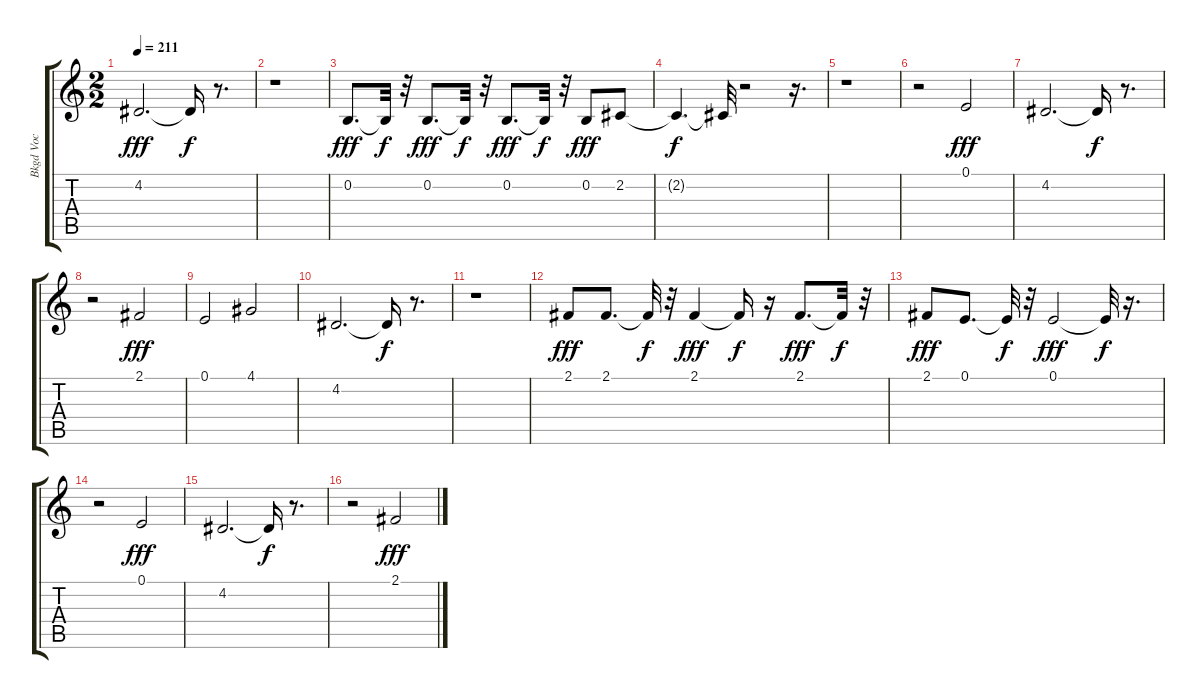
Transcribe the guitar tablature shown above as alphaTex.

\track ("Bkgd Voc" "Bkgd Voc") {instrument choiraahs}
\staff {score tabs}
\tuning (E4 B3 G3 D3 A2 E2) {hide}
\ts (2 2)
\tempo 211
\clef g2
\ks c
4.2.2{d dy fff} 4.2{t}.16{dy f} r.8{d} |
r.1 |
0.2.8{d dy fff} 0.2{t}.32{dy f} r.32 0.2.8{d dy fff} 0.2{t}.32{dy f} r.32 0.2.8{d dy fff} 0.2{t}.32{dy f} r.32 0.2.8{dy fff} 2.2.8 |
2.2{t}.4{d dy f} 2.2{t}.32 r.2 r.16{d} |
r.1 |
r.2 0.1.2{dy fff} |
4.2.2{d} 4.2{t}.16{dy f} r.8{d} |
r.2 2.1.2{dy fff} |
0.1.2 4.1.2 |
4.2.2{d} 4.2{t}.16{dy f} r.8{d} |
r.1 |
2.1.8{dy fff} 2.1.8{d} 2.1{t}.32{dy f} r.32 2.1.4{dy fff} 2.1{t}.16{dy f} r.16 2.1.8{d dy fff} 2.1{t}.32{dy f} r.32 |
2.1.8{dy fff} 0.1.8{d} 0.1{t}.32{dy f} r.32 0.1.2{dy fff} 0.1{t}.32{dy f} r.16{d} |
r.2 0.1.2{dy fff} |
4.2.2{d} 4.2{t}.16{dy f} r.8{d} |
r.2 2.1.2{dy fff}
